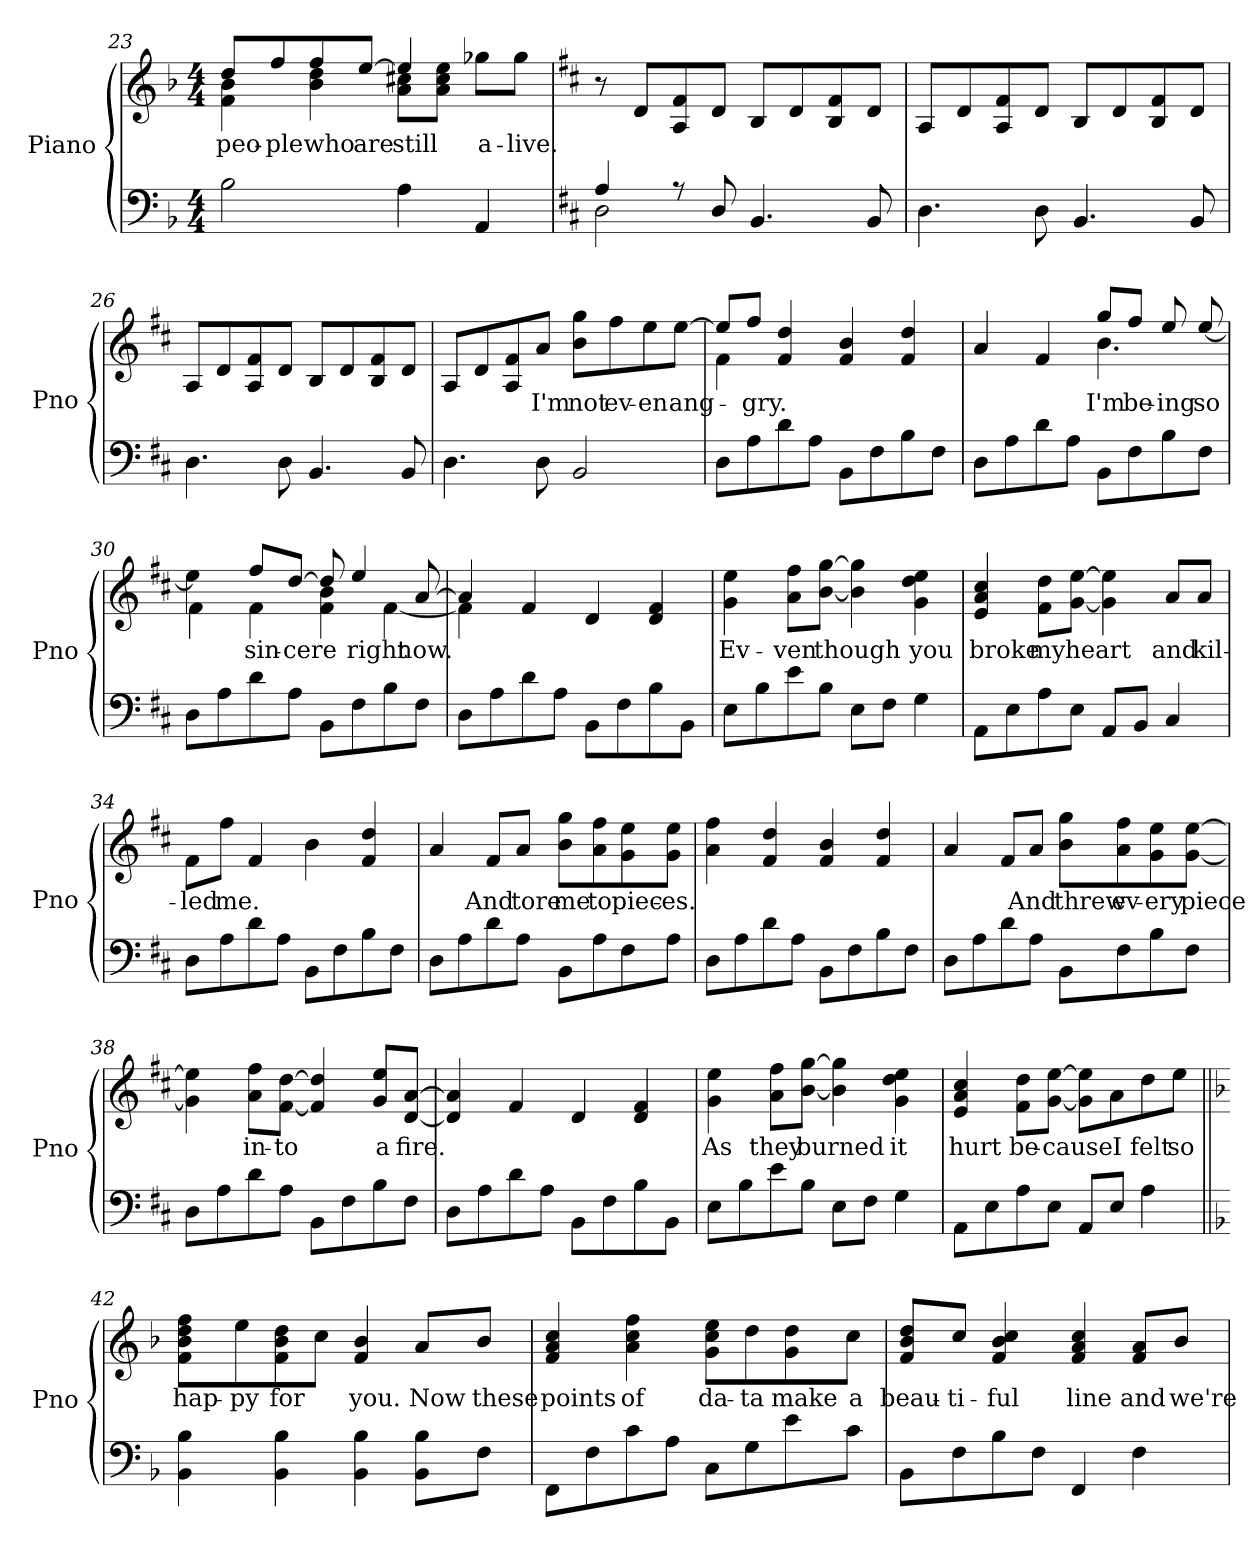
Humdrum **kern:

**kern	**kern	**text
*part1	*part1	*part1
*staff2	*staff1	*staff1
*I"Piano	*	*
*I'Pno	*	*
*clefF4	*clefG2	*
*k[b-]	*k[b-]	*
*M4/4	*M4/4	*
=23	=23	=23
*	*^	*
2B-\	8dd/L	4f\ 4b-\	peo-
.	8ff/	.	-ple
.	8ff/	4b-\ 4dd\	who
.	[8ee/J	.	are
4A\	4ee/]	8a\ 8cc#X\L	still
.	.	8a\ 8cc#\ 8ee\J	.
4AA/	8gg-X\L	4ryy	a-
.	8gg-\J	.	-live.
*	*v	*v	*
=24	=24	=24
*k[f#c#]	*k[f#c#]	*
*^	*	*
4A/	2D\	8r	.
.	.	8d/L	.
8r	.	8A/ 8f#/	.
8D/	.	8d/J	.
4.BB/	2ryy	8B/L	.
.	.	8d/	.
.	.	8B/ 8f#/	.
8BB/	.	8d/J	.
*v	*v	*	*
!!LO:LB:g=z
=25	=25	=25
4.D\	8A/L	.
.	8d/	.
.	8A/ 8f#/	.
8D\	8d/J	.
4.BB/	8B/L	.
.	8d/	.
.	8B/ 8f#/	.
8BB/	8d/J	.
=26	=26	=26
4.D\	8A/L	.
.	8d/	.
.	8A/ 8f#/	.
8D\	8d/J	.
4.BB/	8B/L	.
.	8d/	.
.	8B/ 8f#/	.
8BB/	8d/J	.
=27	=27	=27
4.D\	8A/L	.
.	8d/	.
.	8A/ 8f#/	.
8D\	8a/J	I'm
2BB/	8b\ 8gg\L	not
.	8ff#\	ev-
.	8ee\	-en
.	[8ee\J	ang-
=28	=28	=28
*	*^	*
8D\L	8ee/L]	4f#\	.
8A\	8ff#/J	.	-gry.
8d\	4f#/ 4dd/	4ryy	.
8A\J	.	.	.
8BB\L	4f#/ 4b/	2ryy	.
8F#\	.	.	.
8B\	4f#/ 4dd/	.	.
8F#\J	.	.	.
=29	=29	=29	=29
8D\L	4a/	2ryy	.
8A\	.	.	.
8d\	4f#/	.	.
8A\J	.	.	.
8BB\L	8gg/L	4.b\	I'm
8F#\	8ff#/J	.	be-
8B\	8ee/	.	-ing
8F#\J	[8ee/	8ryy	so
!!LO:LB:g=z	!!
=30	=30	=30	=30
8D\L	4ee\]	4f#\	.
8A\	.	.	.
8d\	8ff#/L	4f#\	sin-
8A\J	[8dd/J	.	-cere
8BB\L	8dd/]	4f#\ 4b\	.
8F#\	4ee/	.	right
8B\	.	[4f#\	.
8F#\J	[8a/	.	now.
=31	=31	=31	=31
8D\L	4a/]	4f#\]	.
8A\	.	.	.
8d\	4f#/	4ryy	.
8A\J	.	.	.
8BB\L	4d/	2ryy	.
8F#\	.	.	.
8B\	4d/ 4f#/	.	.
8BB\J	.	.	.
*	*v	*v	*
=32	=32	=32
8E\L	4g\ 4ee\	Ev-
8B\	.	.
8e\	8a\ 8ff#\L	-ven
8B\J	[8b\ [8gg\J	though
8E\L	4b\] 4gg\]	.
8F#\J	.	.
4G\	4g\ 4dd\ 4ee\	you
=33	=33	=33
8AA\L	4e/ 4a/ 4cc#/	broke
8E\	.	.
8A\	8f#\ 8dd\L	my
8E\J	[8g\ [8ee\J	heart
8AA/L	4g\] 4ee\]	.
8BB/J	.	.
4C#/	8a/L	and
.	8a/J	kil-
!!LO:LB:g=z
=34	=34	=34
8D\L	8f#\L	-led
8A\	8ff#\J	me.
8d\	4f#/	.
8A\J	.	.
8BB\L	4b\	.
8F#\	.	.
8B\	4f#/ 4dd/	.
8F#\J	.	.
=35	=35	=35
8D\L	4a/	.
8A\	.	.
8d\	8f#/L	And
8A\J	8a/J	tore
8BB\L	8b\ 8gg\L	me
8A\	8a\ 8ff#\	to
8F#\	8g\ 8ee\	piec-
8A\J	8g\ 8ee\J	-es.
=36	=36	=36
8D\L	4a\ 4ff#\	.
8A\	.	.
8d\	4f#/ 4dd/	.
8A\J	.	.
8BB\L	4f#/ 4b/	.
8F#\	.	.
8B\	4f#/ 4dd/	.
8F#\J	.	.
=37	=37	=37
8D\L	4a/	.
8A\	.	.
8d\	8f#/L	.
8A\J	8a/J	And
8BB\L	8b\ 8gg\L	threw
8F#\	8a\ 8ff#\	ev-
8B\	8g\ 8ee\	ery
8F#\J	[8g\ [8ee\J	piece
!!LO:LB:g=z
=38	=38	=38
8D\L	4g\] 4ee\]	.
8A\	.	.
8d\	8a\ 8ff#\L	in-
8A\J	[8f#\ [8dd\J	-to
8BB\L	4f#/] 4dd/]	.
8F#\	.	.
8B\	8g/ 8ee/L	a
8F#\J	[8d/ [8a/J	fire.
=39	=39	=39
8D\L	4d/] 4a/]	.
8A\	.	.
8d\	4f#/	.
8A\J	.	.
8BB\L	4d/	.
8F#\	.	.
8B\	4d/ 4f#/	.
8BB\J	.	.
=40	=40	=40
8E\L	4g\ 4ee\	As
8B\	.	.
8e\	8a\ 8ff#\L	they
8B\J	[8b\ [8gg\J	burned
8E\L	4b\] 4gg\]	.
8F#\J	.	.
4G\	4g\ 4dd\ 4ee\	it
=41	=41	=41
8AA\L	4e/ 4a/ 4cc#/	hurt
8E\	.	.
8A\	8f#\ 8dd\L	be-
8E\J	[8g\ [8ee\J	-cause
8AA/L	8g\] 8ee\]L	.
8E/J	8a\	I
4A\	8dd\	felt
.	8ee\J	so
!!LO:LB:g=z
=42||	=42||	=42||
*k[b-]	*k[b-]	*
4BB-\ 4B-\	8f\ 8b-\ 8dd\ 8ff\L	hap-
.	8ee\	-py
4BB-\ 4B-\	8f\ 8b-\ 8dd\	for
.	8cc\J	.
4BB-\ 4B-\	4f/ 4b-/	you.
8BB-\ 8B-\L	8a/L	Now
8F\J	8b-/J	these
=43	=43	=43
8FF\L	4f/ 4a/ 4cc/	points
8F\	.	.
8c\	4a\ 4cc\ 4ff\	of
8A\J	.	.
8C\L	8g\ 8cc\ 8ee\L	da-
8G\	8dd\	-ta
8e\	8g\ 8dd\	make
8c\J	8cc\J	a
=44	=44	=44
8BB-\L	8f/ 8b-/ 8dd/L	beau-
8F\	8cc/J	ti-
8B-\	4f/ 4b-/ 4cc/	-ful
8F\J	.	.
4FF/	4f/ 4a/ 4cc/	line
4F\	8f/ 8a/L	and
.	8b-/J	we're
=	=	=
*-	*-	*-
